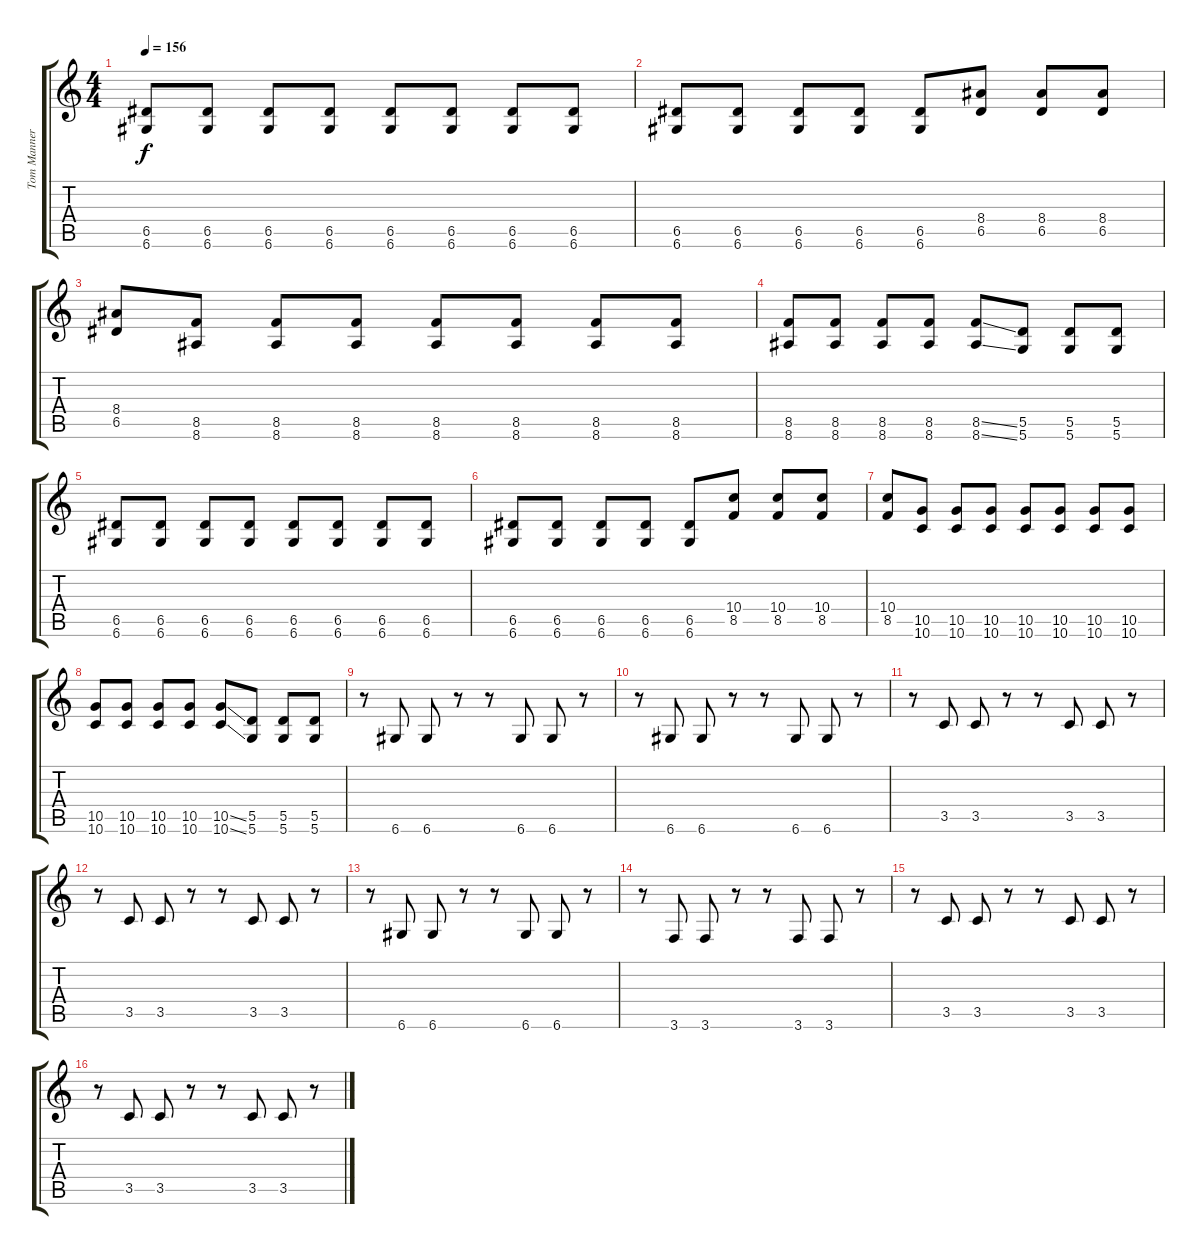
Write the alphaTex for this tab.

\track ("Tom Manners" "Tom Manner") {instrument distortionguitar}
\staff {score tabs}
\tuning (E4 B3 G3 D3 A2 D2) {hide}
\ts (4 4)
\tempo 156
\clef g2
\ks c
(6.5 6.6).8{dy f} (6.5 6.6).8 (6.5 6.6).8 (6.5 6.6).8 (6.5 6.6).8 (6.5 6.6).8 (6.5 6.6).8 (6.5 6.6).8 |
(6.5 6.6).8 (6.5 6.6).8 (6.5 6.6).8 (6.5 6.6).8 (6.5 6.6).8 (8.4 6.5).8 (8.4 6.5).8 (8.4 6.5).8 |
(8.4 6.5).8 (8.5 8.6).8 (8.5 8.6).8 (8.5 8.6).8 (8.5 8.6).8 (8.5 8.6).8 (8.5 8.6).8 (8.5 8.6).8 |
(8.5 8.6).8 (8.5 8.6).8 (8.5 8.6).8 (8.5 8.6).8 (8.5{ss} 8.6{ss}).8 (5.5 5.6).8 (5.5 5.6).8 (5.5 5.6).8 |
(6.5 6.6).8 (6.5 6.6).8 (6.5 6.6).8 (6.5 6.6).8 (6.5 6.6).8 (6.5 6.6).8 (6.5 6.6).8 (6.5 6.6).8 |
(6.5 6.6).8 (6.5 6.6).8 (6.5 6.6).8 (6.5 6.6).8 (6.5 6.6).8 (10.4 8.5).8 (10.4 8.5).8 (10.4 8.5).8 |
(10.4 8.5).8 (10.5 10.6).8 (10.5 10.6).8 (10.5 10.6).8 (10.5 10.6).8 (10.5 10.6).8 (10.5 10.6).8 (10.5 10.6).8 |
(10.5 10.6).8 (10.5 10.6).8 (10.5 10.6).8 (10.5 10.6).8 (10.5{ss} 10.6{ss}).8 (5.5 5.6).8 (5.5 5.6).8 (5.5 5.6).8 |
r.8 6.6.8 6.6.8 r.8 r.8 6.6.8 6.6.8 r.8 |
r.8 6.6.8 6.6.8 r.8 r.8 6.6.8 6.6.8 r.8 |
r.8 3.5.8 3.5.8 r.8 r.8 3.5.8 3.5.8 r.8 |
r.8 3.5.8 3.5.8 r.8 r.8 3.5.8 3.5.8 r.8 |
r.8 6.6.8 6.6.8 r.8 r.8 6.6.8 6.6.8 r.8 |
r.8 3.6.8 3.6.8 r.8 r.8 3.6.8 3.6.8 r.8 |
r.8 3.5.8 3.5.8 r.8 r.8 3.5.8 3.5.8 r.8 |
r.8 3.5.8 3.5.8 r.8 r.8 3.5.8 3.5.8 r.8
